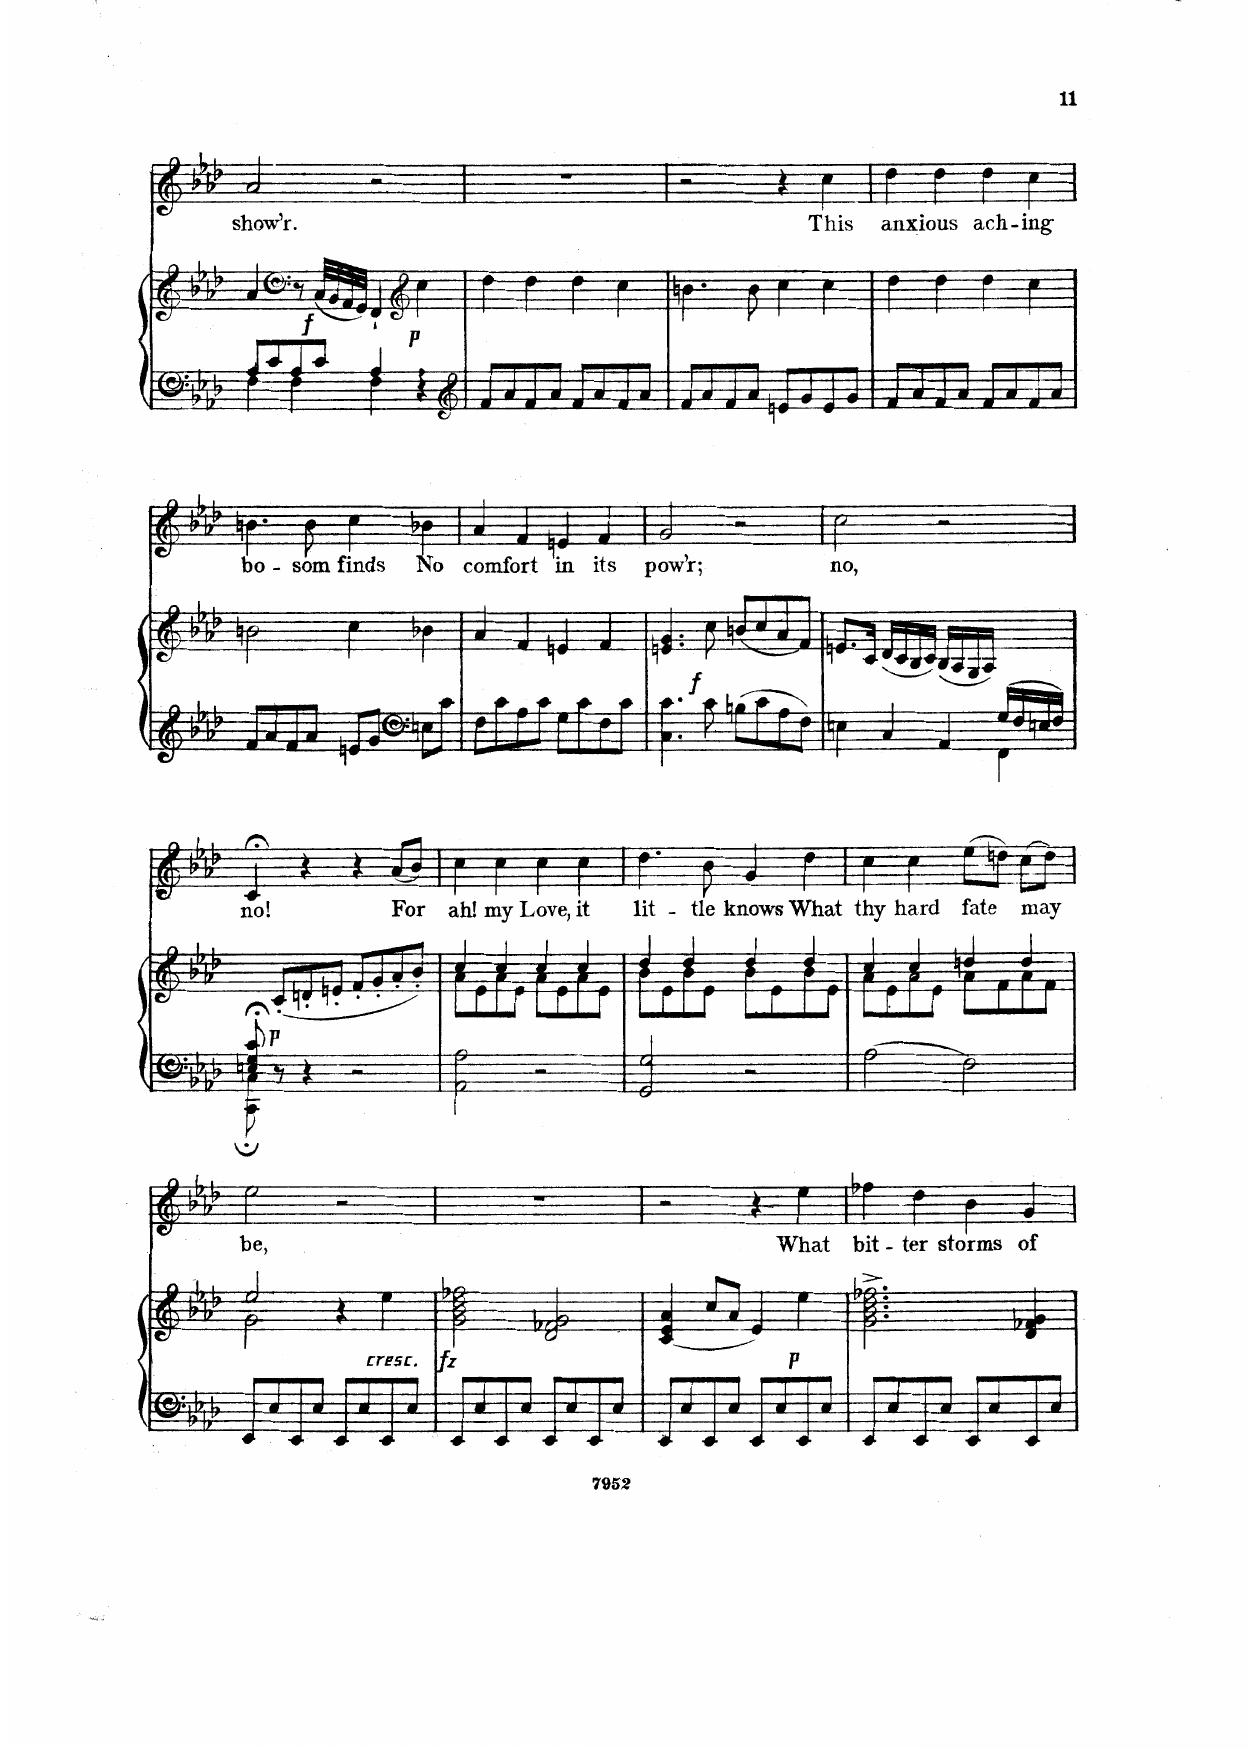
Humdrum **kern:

**kern	**kern	**dynam	**kern	**text
*part2	*part2	*part2	*part1	*part1
*staff3	*staff2	*staff2/3	*staff1	*staff1
*I"Piano	*	*	*I"Voice	*
*I'Pno	*	*	*	*
*clefF4	*clefG2	*	*clefG2	*
*k[b-e-a-d-]	*k[b-e-a-d-]	*	*k[b-e-a-d-]	*
*M4/4	*M4/4	*	*M4/4	*
*met(c)	*met(c)	*	*met(c)	*
=12	=12	=12	=12	=12
*^	*	*	*	*
8A-/L	4F\	4a-/	.	2a-/	show’r.
8c/	.	.	.	.	.
*	*	*clefF4	*	*	*
8A-/	4F\	8r	.	.	.
!	!	!	!LO:DY:b	!	!
8c/J	.	(32C/LLL	f	.	.
.	.	32BB-/	.	.	.
.	.	32AA-/	.	.	.
.	.	32GG/JJJ)	.	.	.
4A-/	4F\	4FF`/	.	2r	.
*	*	*clefG2	*	*	*
!	!	!	!LO:DY:b	!	!
4r	4ryy	4cc\	p	.	.
*v	*v	*	*	*	*
=13	=13	=13	=13	=13
*clefG2	*	*	*	*
8f/L	4dd-\	.	1r	.
8a-/	.	.	.	.
8f/	4dd-\	.	.	.
8a-/J	.	.	.	.
8f/L	4dd-\	.	.	.
8a-/	.	.	.	.
8f/	4cc\	.	.	.
8a-/J	.	.	.	.
=14	=14	=14	=14	=14
8f/L	4.bn\	.	2r	.
8a-/	.	.	.	.
8f/	.	.	.	.
8a-/J	8b\	.	.	.
8en/L	4cc\	.	4r	.
8g/	.	.	.	.
8e/	4cc\	.	4cc\	This
8g/J	.	.	.	.
=15	=15	=15	=15	=15
8f/L	4dd-\	.	4dd-\	an-
8a-/	.	.	.	.
8f/	4dd-\	.	4dd-\	-xious,
8a-/J	.	.	.	.
8f/L	4dd-\	.	4dd-\	ach-
8a-/	.	.	.	.
8f/	4cc\	.	4cc\	-ing
8a-/J	.	.	.	.
=16	=16	=16	=16	=16
8f/L	2bn\	.	4.bn\	bo-
8a-/	.	.	.	.
8f/	.	.	.	.
8a-/J	.	.	8b\	-som
8en/L	4cc\	.	4cc\	finds
8g/J	.	.	.	.
*clefF4	*	*	*	*
8En\L	4b-X\	.	4b-X\	No
8c\J	.	.	.	.
=17	=17	=17	=17	=17
8F\L	4a-/	.	4a-/	com-
8c\	.	.	.	.
8A-\	4f/	.	4f/	-fort
8c\J	.	.	.	.
8G\L	4en/	.	4en/	in
8c\	.	.	.	.
8F\	4f/	.	4f/	its
8c\J	.	.	.	.
=18	=18	=18	=18	=18
4.C\ 4.c\	4.en/ 4.g/	.	2g/	pow’r;
!	!	!LO:DY:b	!	!
8c\	8cc\	f	.	.
8Bn\L	(8bn/L	.	2r	.
8c\	8cc/	.	.	.
8A-\	8a-/	.	.	.
8F\J	8f/J)	.	.	.
=19	=19	=19	=19	=19
*^	*	*	*	*
2.ryy	4En\	8.en/L	.	2cc\	no,
.	.	16c/Jk	.	.	.
.	4C/	(16d-/LL	.	.	.
.	.	16c/	.	.	.
.	.	16B-/	.	.	.
.	.	16c/JJ)	.	.	.
.	4AA-/	(16B-/LL	.	2r	.
.	.	16A-/	.	.	.
.	.	16G/	.	.	.
.	.	16A-/JJ)	.	.	.
16G/LL	4FF\	4ryy	.	.	.
16F/	.	.	.	.	.
16E/	.	.	.	.	.
16F/JJ	.	.	.	.	.
=20	=20	=20	=20	=20	=20
8En/;< 8G/;< 8c/;<	8CC\; 8C\;	8ryy	.	4c;</	no!
!	!	!	!LO:DY:b	!	!
2..ryy	8r	(8c'/L	p	.	.
.	4r	8dn'/	.	4r	.
.	.	8en'/J	.	.	.
.	2r	8f'/L	.	4r	.
.	.	8g'/	.	.	.
.	.	8a-'/	.	(8a-/L	For
.	.	8b-'/J)	.	8b-/J)	.
*v	*v	*	*	*	*
=21	=21	=21	=21	=21
*	*^	*	*	*
2AA-\ 2A-\	4cc/	8a-\L	.	4cc\	ah!
.	.	8e-\	.	.	.
.	4cc/	8a-\	.	4cc\	my
.	.	8e-\J	.	.	.
2r	4cc/	8a-\L	.	4cc\	Love,
.	.	8e-\	.	.	.
.	4cc/	8a-\	.	4cc\	it
.	.	8e-\J	.	.	.
=22	=22	=22	=22	=22	=22
2GG/ 2G/	4dd-/	8b-\L	.	4.dd-\	lit-
.	.	8e-\	.	.	.
.	4dd-/	8b-\	.	.	.
.	.	8e-\J	.	8b-\	-tle
2r	4dd-/	8b-\L	.	4g/	knows
.	.	8e-\	.	.	.
.	4dd-/	8b-\	.	4dd-\	What
.	.	8e-\J	.	.	.
=23	=23	=23	=23	=23	=23
2A-\	4cc/	8a-\L	.	4cc\	thy
.	.	8e-\	.	.	.
.	4cc/	8a-\	.	4cc\	hard
.	.	8e-\J	.	.	.
2F\	4ddn/	8a-\L	.	(8ee-\L	fate
.	.	8f\	.	8ddn\J)	.
.	4dd/	8a-\	.	(8cc\L	may
.	.	8f\J	.	8dd\J)	.
=24	=24	=24	=24	=24	=24
8EE-/L	2ee-/	2g\	.	2ee-\	be,
8E-/	.	.	.	.	.
8EE-/	.	.	.	.	.
8E-/J	.	.	.	.	.
8EE-/L	4r	2ryy	.	2r	.
8E-/	.	.	.	.	.
!	!LO:TX:b:i:t=cresc.	!	!	!	!
8EE-/	4ee-\	.	.	.	.
8E-/J	.	.	.	.	.
*	*v	*v	*	*	*
=25	=25	=25	=25	=25
!	!	!LO:DY:b	!	!
8EE-/L	2g\ 2b-\ 2dd-\ 2ff-X\	fz	1r	.
8E-/	.	.	.	.
8EE-/	.	.	.	.
8E-/J	.	.	.	.
8EE-/L	2d-/ 2f-X/ 2g/	.	.	.
8E-/	.	.	.	.
8EE-/	.	.	.	.
8E-/J	.	.	.	.
=26	=26	=26	=26	=26
8EE-/L	(<4c/ 4e-/ 4a-/	.	2r	.
8E-/	.	.	.	.
8EE-/	8cc/L	.	.	.
8E-/J	8a-/J	.	.	.
8EE-/L	4e-/)	.	4r	.
8E-/	.	.	.	.
!	!	!LO:DY:b	!	!
8EE-/	4ee-\	p	4ee-\	What
8E-/J	.	.	.	.
=27	=27	=27	=27	=27
8EE-/L	2.g\^ 2.b-\^ 2.dd-\^ 2.ff-X\^	.	4ff-X\	bit-
8E-/	.	.	.	.
8EE-/	.	.	4dd-\	-ter
8E-/J	.	.	.	.
8EE-/L	.	.	4b-\	storms
8E-/	.	.	.	.
8EE-/	4d-/ 4f-X/ 4g/	.	4g/	of
8E-/J	.	.	.	.
=	=	=	=	=
*-	*-	*-	*-	*-
